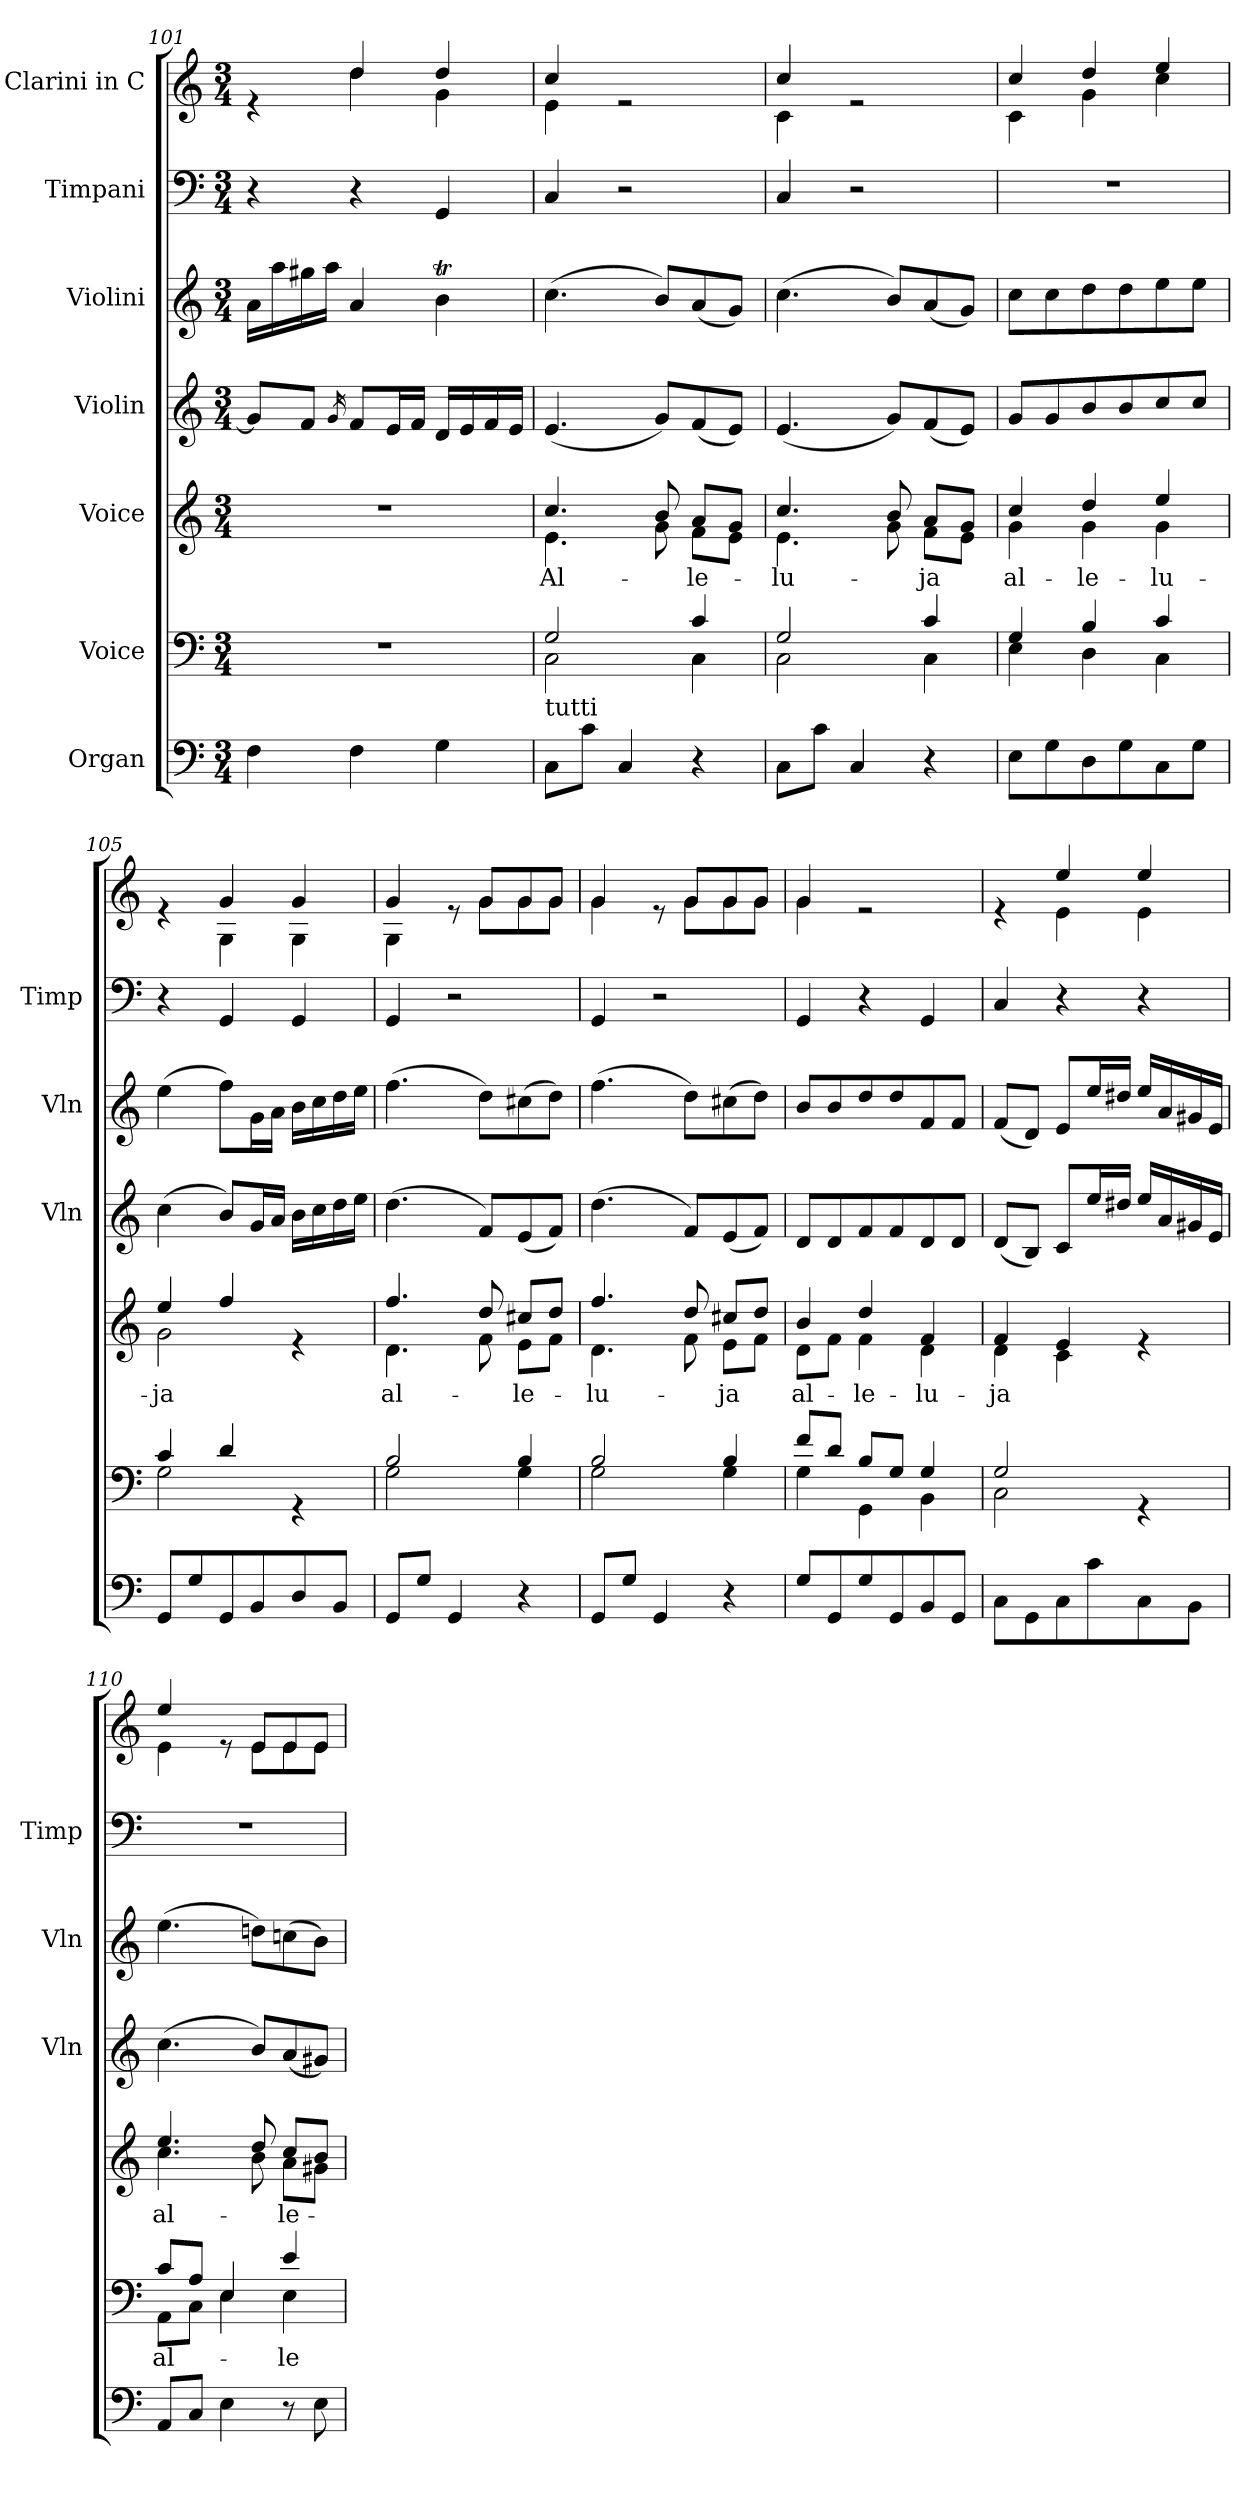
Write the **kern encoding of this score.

**kern	**kern	**text	**kern	**text	**kern	**kern	**kern	**kern
*part7	*part6	*part6	*part5	*part5	*part4	*part3	*part2	*part1
*staff7	*staff6	*staff6	*staff5	*staff5	*staff4	*staff3	*staff2	*staff1
*I"Organ	*I"Voice	*	*I"Voice	*	*I"Violin	*I"Violini	*I"Timpani	*I"Clarini in C
*	*	*	*	*	*I'Vln	*I'Vln	*I'Timp	*
*clefF4	*clefF4	*	*clefG2	*	*clefG2	*clefG2	*clefF4	*clefG2
*k[]	*k[]	*	*k[]	*	*k[]	*k[]	*k[]	*k[]
*M3/4	*M3/4	*	*M3/4	*	*M3/4	*M3/4	*M3/4	*M3/4
=101	=101	=101	=101	=101	=101	=101	=101	=101
*	*	*	*	*	*	*	*	*^
4F\	2.r	.	2.r	.	8g/L]	16a\LL	4r	4re	4ryy
.	.	.	.	.	.	16aa\	.	.	.
.	.	.	.	.	8f/J	16gg#X\	.	.	.
.	.	.	.	.	.	16aa\JJ	.	.	.
.	.	.	.	.	16qg/	.	.	.	.
4F\	.	.	.	.	8f/L	4a/	4r	4dd/	4dd\
.	.	.	.	.	16e/L	.	.	.	.
.	.	.	.	.	16f/JJ	.	.	.	.
4G\	.	.	.	.	16d/LL	4bt\	4GG/	4dd/	4g\
.	.	.	.	.	16e/	.	.	.	.
.	.	.	.	.	16f/	.	.	.	.
.	.	.	.	.	16e/JJ	.	.	.	.
=102	=102	=102	=102	=102	=102	=102	=102	=102	=102
*	*^	*	*	*	*	*	*	*	*
!LO:TX:a:t=tutti	!	!	!	!	!	!	!	!	!	!
!	!	!	!	!	!LO:LY:b	!	!	!	!	!
*	*	*	*	*^	*	*	*	*	*	*
8C\L	2G/	2C\	.	4.cc/	4.e\	Al-	(4.e/	(4.cc\	4C/	4cc/	4e\
8c\J	.	.	.	.	.	.	.	.	.	.	.
4C/	.	.	.	.	.	.	.	.	2r	2re	2ryy
.	.	.	.	8b/	8g\	.	8g/L)	8b/L)	.	.	.
!	!	!	!	!	!	!LO:LY:b	!	!	!	!	!
4r	4c/	4C\	.	8a/L	8f\L	-le-	(8f/	(8a/	.	.	.
.	.	.	.	8g/J	8e\J	.	8e/J)	8g/J)	.	.	.
=103	=103	=103	=103	=103	=103	=103	=103	=103	=103	=103	=103
!	!	!	!	!	!	!LO:LY:b	!	!	!	!	!
8C\L	2G/	2C\	.	4.cc/	4.e\	-lu-	(4.e/	(4.cc\	4C/	4cc/	4c\
8c\J	.	.	.	.	.	.	.	.	.	.	.
4C/	.	.	.	.	.	.	.	.	2r	2re	2ryy
.	.	.	.	8b/	8g\	.	8g/L)	8b/L)	.	.	.
!	!	!	!	!	!	!LO:LY:b	!	!	!	!	!
4r	4c/	4C\	.	8a/L	8f\L	-ja	(8f/	(8a/	.	.	.
.	.	.	.	8g/J	8e\J	.	8e/J)	8g/J)	.	.	.
=104	=104	=104	=104	=104	=104	=104	=104	=104	=104	=104	=104
!	!	!	!	!	!	!LO:LY:b	!	!	!	!	!
8E\L	4G/	4E\	.	4cc/	4g\	al-	8g/L	8cc\L	2.r	4cc/	4c\
8G\	.	.	.	.	.	.	8g/	8cc\	.	.	.
!	!	!	!	!	!	!LO:LY:b	!	!	!	!	!
8D\	4B/	4D\	.	4dd/	4g\	-le-	8b/	8dd\	.	4dd/	4g\
8G\	.	.	.	.	.	.	8b/	8dd\	.	.	.
!	!	!	!	!	!	!LO:LY:b	!	!	!	!	!
8C\	4c/	4C\	.	4ee/	4g\	-lu-	8cc/	8ee\	.	4ee/	4cc\
8G\J	.	.	.	.	.	.	8cc/J	8ee\J	.	.	.
!!LO:PB:g=z	!!
=105	=105	=105	=105	=105	=105	=105	=105	=105	=105	=105	=105
!	!	!	!	!	!	!LO:LY:b	!	!	!	!	!
8GG/L	4c/	2G\	.	4ee/	2g\	-ja	(4cc\	(4ee\	4r	4re	4ryy
8G/	.	.	.	.	.	.	.	.	.	.	.
8GG/	4d/	.	.	4ff/	.	.	8b/L)	8ff\L)	4GG/	4g/	4G\
8BB/	.	.	.	.	.	.	16g/L	16g\L	.	.	.
.	.	.	.	.	.	.	16a/JJ	16a\JJ	.	.	.
8D/	4rGG	4ryy	.	4re	4ryy	.	16b\LL	16b\LL	4GG/	4g/	4G\
.	.	.	.	.	.	.	16cc\	16cc\	.	.	.
8BB/J	.	.	.	.	.	.	16dd\	16dd\	.	.	.
.	.	.	.	.	.	.	16ee\JJ	16ee\JJ	.	.	.
=106	=106	=106	=106	=106	=106	=106	=106	=106	=106	=106	=106
!	!	!	!	!	!	!LO:LY:b	!	!	!	!	!
8GG/L	2B/	2G\	.	4.ff/	4.d\	al-	(4.dd\	(4.ff\	4GG/	4g/	4G\
8G/J	.	.	.	.	.	.	.	.	.	.	.
4GG/	.	.	.	.	.	.	.	.	2r	8re	8ryy
.	.	.	.	8dd/	8f\	.	8f/L)	8dd\L)	.	8g/L	8g\L
!	!	!	!	!	!	!LO:LY:b	!	!	!	!	!
4r	4B/	4G\	.	8cc#X/L	8e\L	-le-	(8e/	(8cc#X\	.	8g/	8g\
.	.	.	.	8dd/J	8f\J	.	8f/J)	8dd\J)	.	8g/J	8g\J
=107	=107	=107	=107	=107	=107	=107	=107	=107	=107	=107	=107
!	!	!	!	!	!	!LO:LY:b	!	!	!	!	!
8GG/L	2B/	2G\	.	4.ff/	4.d\	-lu-	(4.dd\	(4.ff\	4GG/	4g/	4g\
8G/J	.	.	.	.	.	.	.	.	.	.	.
4GG/	.	.	.	.	.	.	.	.	2r	8re	8ryy
.	.	.	.	8dd/	8f\	.	8f/L)	8dd\L)	.	8g/L	8g\L
!	!	!	!	!	!	!LO:LY:b	!	!	!	!	!
4r	4B/	4G\	.	8cc#X/L	8e\L	-ja	(8e/	(8cc#X\	.	8g/	8g\
.	.	.	.	8dd/J	8f\J	.	8f/J)	8dd\J)	.	8g/J	8g\J
=108	=108	=108	=108	=108	=108	=108	=108	=108	=108	=108	=108
!	!	!	!	!	!	!LO:LY:b	!	!	!	!	!
8G/L	8f/L	4G\	.	4b/	8d\L	al-	8d/L	8b/L	4GG/	4g/	4g\
8GG/	8d/J	.	.	.	8f\J	.	8d/	8b/	.	.	.
!	!	!	!	!	!	!LO:LY:b	!	!	!	!	!
8G/	8B/L	4GG\	.	4dd/	4f\	-le-	8f/	8dd/	4r	2re	2ryy
8GG/	8G/J	.	.	.	.	.	8f/	8dd/	.	.	.
!	!	!	!	!	!	!LO:LY:b	!	!	!	!	!
8BB/	4G/	4BB\	.	4f/	4d\	-lu-	8d/	8f/	4GG/	.	.
8GG/J	.	.	.	.	.	.	8d/J	8f/J	.	.	.
=109	=109	=109	=109	=109	=109	=109	=109	=109	=109	=109	=109
!	!	!	!	!	!	!LO:LY:b	!	!	!	!	!
8C\L	2G/	2C\	.	4f/	4d\	-ja	(8d/L	(8f/L	4C/	4re	4ryy
8GG\	.	.	.	.	.	.	8B/J)	8d/J)	.	.	.
8C\	.	.	.	4e/	4c\	.	8c/L	8e/L	4r	4ee/	4e\
8c\	.	.	.	.	.	.	16ee/L	16ee/L	.	.	.
.	.	.	.	.	.	.	16dd#X/JJ	16dd#X/JJ	.	.	.
8C\	4rGG	4ryy	.	4re	4ryy	.	16ee/LL	16ee/LL	4r	4ee/	4e\
.	.	.	.	.	.	.	16a/	16a/	.	.	.
8BB\J	.	.	.	.	.	.	16g#X/	16g#X/	.	.	.
.	.	.	.	.	.	.	16e/JJ	16e/JJ	.	.	.
=110	=110	=110	=110	=110	=110	=110	=110	=110	=110	=110	=110
!	!	!	!LO:LY:b	!	!	!LO:LY:b	!	!	!	!	!
8AA/L	8c/L	8AA\L	al-	4.ee/	4.cc\	al-	(4.cc\	(4.ee\	2.r	4ee/	4e\
8C/J	8A/J	8C\J	.	.	.	.	.	.	.	.	.
4E\	4E/	4E\	.	.	.	.	.	.	.	8re	8ryy
.	.	.	.	8dd/	8b\	.	8b/L)	8ddn\L)	.	8e/L	8e\L
!	!	!	!LO:LY:b	!	!	!LO:LY:b	!	!	!	!	!
8r	4e/	4E\	-le-	8cc/L	8a\L	-le-	(8a/	(8ccn\	.	8e/	8e\
8E\	.	.	.	8b/J	8g#X\J	.	8g#X/J)	8b\J)	.	8e/J	8e\J
*	*v	*v	*	*	*	*	*	*	*	*v	*v
*	*	*	*v	*v	*	*	*	*	*
=	=	=	=	=	=	=	=	=
*-	*-	*-	*-	*-	*-	*-	*-	*-
